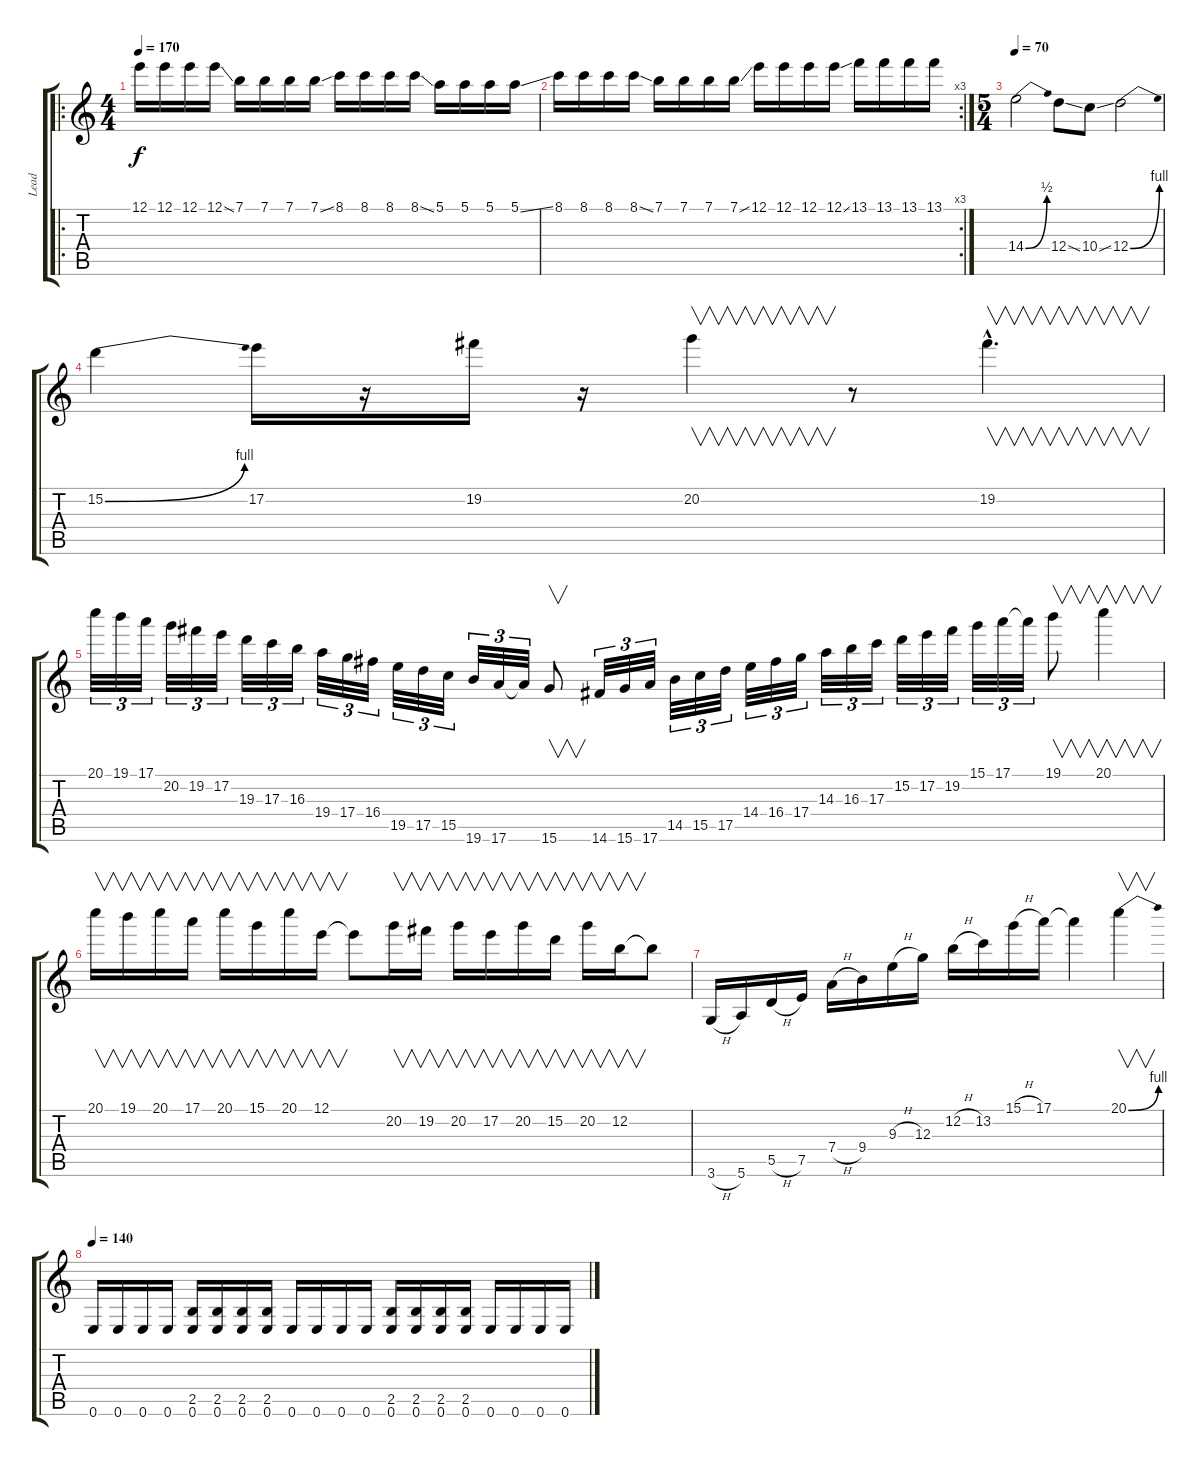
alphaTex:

\track ("Lead" "Lead") {instrument distortionguitar}
\staff {score tabs}
\tuning (E4 B3 G3 D3 A2 E2) {hide}
\ro
\ts (4 4)
\tempo 170
\clef g2
\ks c
12.1.16{dy f} 12.1.16 12.1.16 12.1{ss}.16 7.1.16 7.1.16 7.1.16 7.1{ss}.16 8.1.16 8.1.16 8.1.16 8.1{ss}.16 5.1.16 5.1.16 5.1.16 5.1{ss}.16 |
\rc 3
8.1.16 8.1.16 8.1.16 8.1{ss}.16 7.1.16 7.1.16 7.1.16 7.1{ss}.16 12.1.16 12.1.16 12.1.16 12.1{ss}.16 13.1.16 13.1.16 13.1.16 13.1.16 |
\ts (5 4)
\tempo 70
14.4{be (bend 0 0 60 2)}.2 12.4{ss}.8 10.4{ss}.8 12.4{be (bend 0 0 60 4)}.2 |
15.2{be (bend 0 0 60 4)}.4 17.2.16 r.16 19.2.16 r.16 20.2.4{v} r.8 19.2{hac}.4{v d} |
20.1.32{tu (3 2)} 19.1.32{tu (3 2)} 17.1.32{tu (3 2)} 20.2.32{tu (3 2)} 19.2.32{tu (3 2)} 17.2.32{tu (3 2)} 19.3.32{tu (3 2)} 17.3.32{tu (3 2)} 16.3.32{tu (3 2)} 19.4.32{tu (3 2)} 17.4.32{tu (3 2)} 16.4.32{tu (3 2)} 19.5.32{tu (3 2)} 17.5.32{tu (3 2)} 15.5.32{tu (3 2)} 19.6.32{tu (3 2)} 17.6.32{tu (3 2)} 17.6{t}.32{tu (3 2)} 15.6.8{v} 14.6.32{tu (3 2)} 15.6.32{tu (3 2)} 17.6.32{tu (3 2)} 14.5.32{tu (3 2)} 15.5.32{tu (3 2)} 17.5.32{tu (3 2)} 14.4.32{tu (3 2)} 16.4.32{tu (3 2)} 17.4.32{tu (3 2)} 14.3.32{tu (3 2)} 16.3.32{tu (3 2)} 17.3.32{tu (3 2)} 15.2.32{tu (3 2)} 17.2.32{tu (3 2)} 19.2.32{tu (3 2)} 15.1.32{tu (3 2)} 17.1.32{tu (3 2)} 17.1{t}.32{tu (3 2)} 19.1.8{v} 20.1.4{v} |
20.1.16{v} 19.1.16{v} 20.1.16{v} 17.1.16{v} 20.1.16{v} 15.1.16{v} 20.1.16{v} 12.1.16{v} 12.1{t}.8 20.2.16{v} 19.2.16{v} 20.2.16{v} 17.2.16{v} 20.2.16{v} 15.2.16{v} 20.2.16{v} 12.2.16{v} 12.2{t}.8 |
3.6{h}.16 5.6.16 5.5{h}.16 7.5.16 7.4{h}.16 9.4.16 9.3{h}.16 12.3.16 12.2{h}.16 13.2.16 15.1{h}.16 17.1.16 17.1{t}.4 20.1{be (bend 0 0 60 4)}.4{v} |
\tempo 140
0.6.16 0.6.16 0.6.16 0.6.16 (2.5 0.6).16 (2.5 0.6).16 (2.5 0.6).16 (2.5 0.6).16 0.6.16 0.6.16 0.6.16 0.6.16 (2.5 0.6).16 (2.5 0.6).16 (2.5 0.6).16 (2.5 0.6).16 0.6.16 0.6.16 0.6.16 0.6.16
